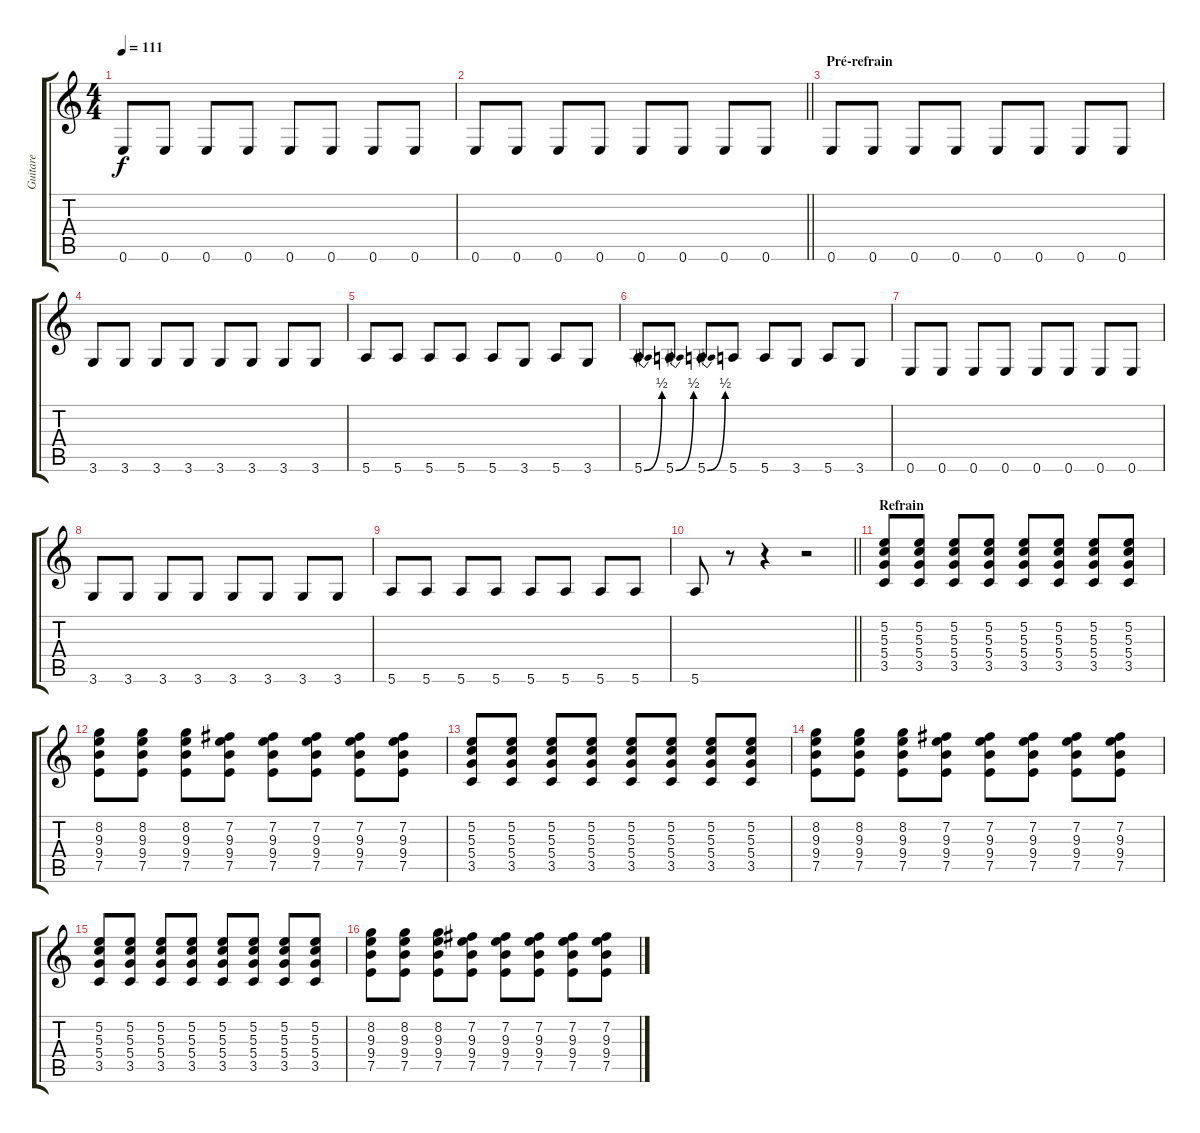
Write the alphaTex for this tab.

\track ("Guitare" "Guitare") {instrument distortionguitar}
\staff {score tabs}
\tuning (E4 B3 G3 D3 A2 E2) {hide}
\ts (4 4)
\tempo 111
\clef g2
\ks c
0.6.8{dy f} 0.6.8 0.6.8 0.6.8 0.6.8 0.6.8 0.6.8 0.6.8 |
\barLineRight lightlight
0.6.8 0.6.8 0.6.8 0.6.8 0.6.8 0.6.8 0.6.8 0.6.8 |
\section ("" "Pré-refrain")
0.6.8 0.6.8 0.6.8 0.6.8 0.6.8 0.6.8 0.6.8 0.6.8 |
3.6.8 3.6.8 3.6.8 3.6.8 3.6.8 3.6.8 3.6.8 3.6.8 |
5.6.8 5.6.8 5.6.8 5.6.8 5.6.8 3.6.8 5.6.8 3.6.8 |
5.6{be (bend 0 0 60 2)}.8 5.6{be (bend 0 0 60 2)}.8 5.6{be (bend 0 0 60 2)}.8 5.6.8 5.6.8 3.6.8 5.6.8 3.6.8 |
0.6.8 0.6.8 0.6.8 0.6.8 0.6.8 0.6.8 0.6.8 0.6.8 |
3.6.8 3.6.8 3.6.8 3.6.8 3.6.8 3.6.8 3.6.8 3.6.8 |
5.6.8 5.6.8 5.6.8 5.6.8 5.6.8 5.6.8 5.6.8 5.6.8 |
\barLineRight lightlight
5.6.8 r.8 r.4 r.2 |
\section ("" "Refrain")
(5.2 5.3 5.4 3.5).8 (5.2 5.3 5.4 3.5).8 (5.2 5.3 5.4 3.5).8 (5.2 5.3 5.4 3.5).8 (5.2 5.3 5.4 3.5).8 (5.2 5.3 5.4 3.5).8 (5.2 5.3 5.4 3.5).8 (5.2 5.3 5.4 3.5).8 |
(8.2 9.3 9.4 7.5).8 (8.2 9.3 9.4 7.5).8 (8.2 9.3 9.4 7.5).8 (7.2 9.3 9.4 7.5).8 (7.2 9.3 9.4 7.5).8 (7.2 9.3 9.4 7.5).8 (7.2 9.3 9.4 7.5).8 (7.2 9.3 9.4 7.5).8 |
(5.2 5.3 5.4 3.5).8 (5.2 5.3 5.4 3.5).8 (5.2 5.3 5.4 3.5).8 (5.2 5.3 5.4 3.5).8 (5.2 5.3 5.4 3.5).8 (5.2 5.3 5.4 3.5).8 (5.2 5.3 5.4 3.5).8 (5.2 5.3 5.4 3.5).8 |
(8.2 9.3 9.4 7.5).8 (8.2 9.3 9.4 7.5).8 (8.2 9.3 9.4 7.5).8 (7.2 9.3 9.4 7.5).8 (7.2 9.3 9.4 7.5).8 (7.2 9.3 9.4 7.5).8 (7.2 9.3 9.4 7.5).8 (7.2 9.3 9.4 7.5).8 |
(5.2 5.3 5.4 3.5).8 (5.2 5.3 5.4 3.5).8 (5.2 5.3 5.4 3.5).8 (5.2 5.3 5.4 3.5).8 (5.2 5.3 5.4 3.5).8 (5.2 5.3 5.4 3.5).8 (5.2 5.3 5.4 3.5).8 (5.2 5.3 5.4 3.5).8 |
(8.2 9.3 9.4 7.5).8 (8.2 9.3 9.4 7.5).8 (8.2 9.3 9.4 7.5).8 (7.2 9.3 9.4 7.5).8 (7.2 9.3 9.4 7.5).8 (7.2 9.3 9.4 7.5).8 (7.2 9.3 9.4 7.5).8 (7.2 9.3 9.4 7.5).8
